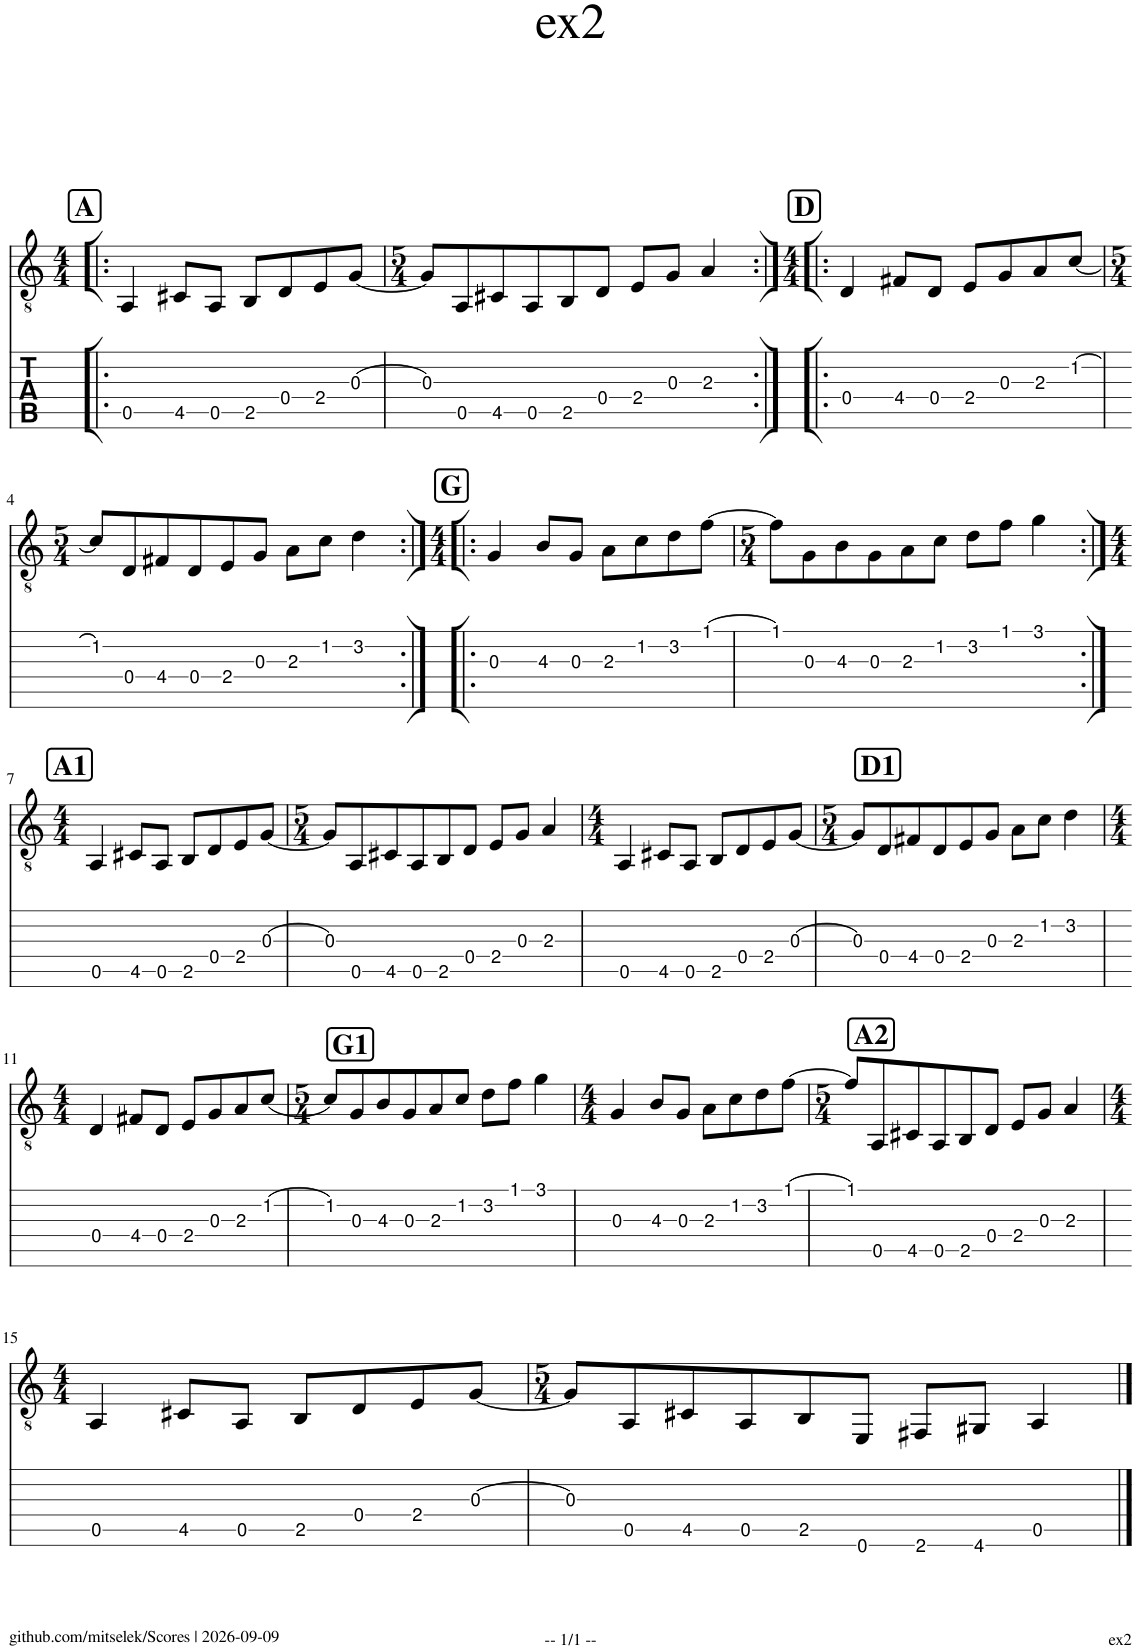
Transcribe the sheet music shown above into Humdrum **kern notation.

**kern	**kern
*part1	*part1
*staff2	*staff1
*I"Guitar	*
*I'Guit.	*
*stria6	*
*	*clefGv2
*k[]	*k[]
*M4/4	*M4/4
!!LO:REH:place=s1:a:B:cj:fs=14:t=A
=1!|:	=1!|:
4AA	4AA/
8C#L	8C#X/L
8AAJ	8AA/J
8BBL	8BB/L
8DJ	8D/
8EL	8E/
[8GJ	[8G/J
=2	=2
*M5/4	*M5/4
8GL]	8G/L]
8AA	8AA/
8C#X	8C#X/
8AAJ	8AA/
8BBL	8BB/
8D	8D/J
8E	8E/L
8GJ	8G/J
4A	4A/
!!LO:REH:place=s1:a:B:cj:fs=14:t=D
=3:|!|:	=3:|!|:
*M4/4	*M4/4
4D	4D/
8F#L	8F#X/L
8DJ	8D/J
8EL	8E/L
8GJ	8G/
8AL	8A/
[8cJ	[8c/J
!!LO:LB:g=z
=4	=4
*M5/4	*M5/4
8cL]	8c/L]
8D	8D/
8F#	8F#X/
8DJ	8D/
8EL	8E/
8G	8G/J
8A	8A\L
8cJ	8c\J
4d	4d\
!!LO:REH:place=s1:a:B:cj:fs=14:t=G
=5:|!|:	=5:|!|:
*M4/4	*M4/4
4G	4G/
8BL	8B/L
8GJ	8G/J
8AL	8A\L
8cJ	8c\
8dL	8d\
[8fJ	[8f\J
=6	=6
*M5/4	*M5/4
8fL]	8f\L]
8G	8G\
8B	8B\
8GJ	8G\
8AL	8A\
8c	8c\J
8d	8d\L
8fJ	8f\J
4g	4g\
!!LO:LB:g=z
!!LO:REH:place=s1:a:B:cj:fs=14:t=A1
=7:|!	=7:|!
*M4/4	*M4/4
4AA	4AA/
8C#XL	8C#X/L
8AAJ	8AA/J
8BBL	8BB/L
8DJ	8D/
8EL	8E/
[8GJ	[8G/J
=8	=8
*M5/4	*M5/4
8GL]	8G/L]
8AA	8AA/
8C#X	8C#X/
8AAJ	8AA/
8BBL	8BB/
8D	8D/J
8E	8E/L
8GJ	8G/J
4A	4A/
=9	=9
*M4/4	*M4/4
4AA	4AA/
8C#XL	8C#X/L
8AAJ	8AA/J
8BBL	8BB/L
8DJ	8D/
8EL	8E/
[8GJ	[8G/J
!!LO:REH:place=s1:a:B:cj:fs=14:t=D1:qo=0.5
=10	=10
*M5/4	*M5/4
8GL]	8G/L]
8D	8D/
8F#X	8F#X/
8DJ	8D/
8EL	8E/
8G	8G/J
8A	8A\L
8cJ	8c\J
4d	4d\
!!LO:LB:g=z
=11	=11
*M4/4	*M4/4
4D	4D/
8F#XL	8F#X/L
8DJ	8D/J
8EL	8E/L
8GJ	8G/
8AL	8A/
[8cJ	[8c/J
!!LO:REH:place=s1:a:B:cj:fs=14:t=G1:qo=0.5
=12	=12
*M5/4	*M5/4
8cL]	8c/L]
8G	8G/
8B	8B/
8GJ	8G/
8AL	8A/
8c	8c/J
8d	8d\L
8fJ	8f\J
4g	4g\
=13	=13
*M4/4	*M4/4
4G	4G/
8BL	8B/L
8GJ	8G/J
8AL	8A\L
8cJ	8c\
8dL	8d\
[8fJ	[8f\J
!!LO:REH:place=s1:a:B:cj:fs=14:t=A2:qo=0.5
=14	=14
*M5/4	*M5/4
8fL]	8f/L]
8AA	8AA/
8C#X	8C#X/
8AAJ	8AA/
8BBL	8BB/
8D	8D/J
8E	8E/L
8GJ	8G/J
4A	4A/
!!LO:LB:g=z
=15	=15
*M4/4	*M4/4
4AA	4AA/
8C#XL	8C#X/L
8AAJ	8AA/J
8BBL	8BB/L
8DJ	8D/
8EL	8E/
[8GJ	[8G/J
=16	=16
*M5/4	*M5/4
8GL]	8G/L]
8AA	8AA/
8C#X	8C#X/
8AAJ	8AA/
8BBL	8BB/
8EE	8EE/J
8FF#	8FF#X/L
8GG#J	8GG#X/J
4AA	4AA/
==	==
*-	*-
